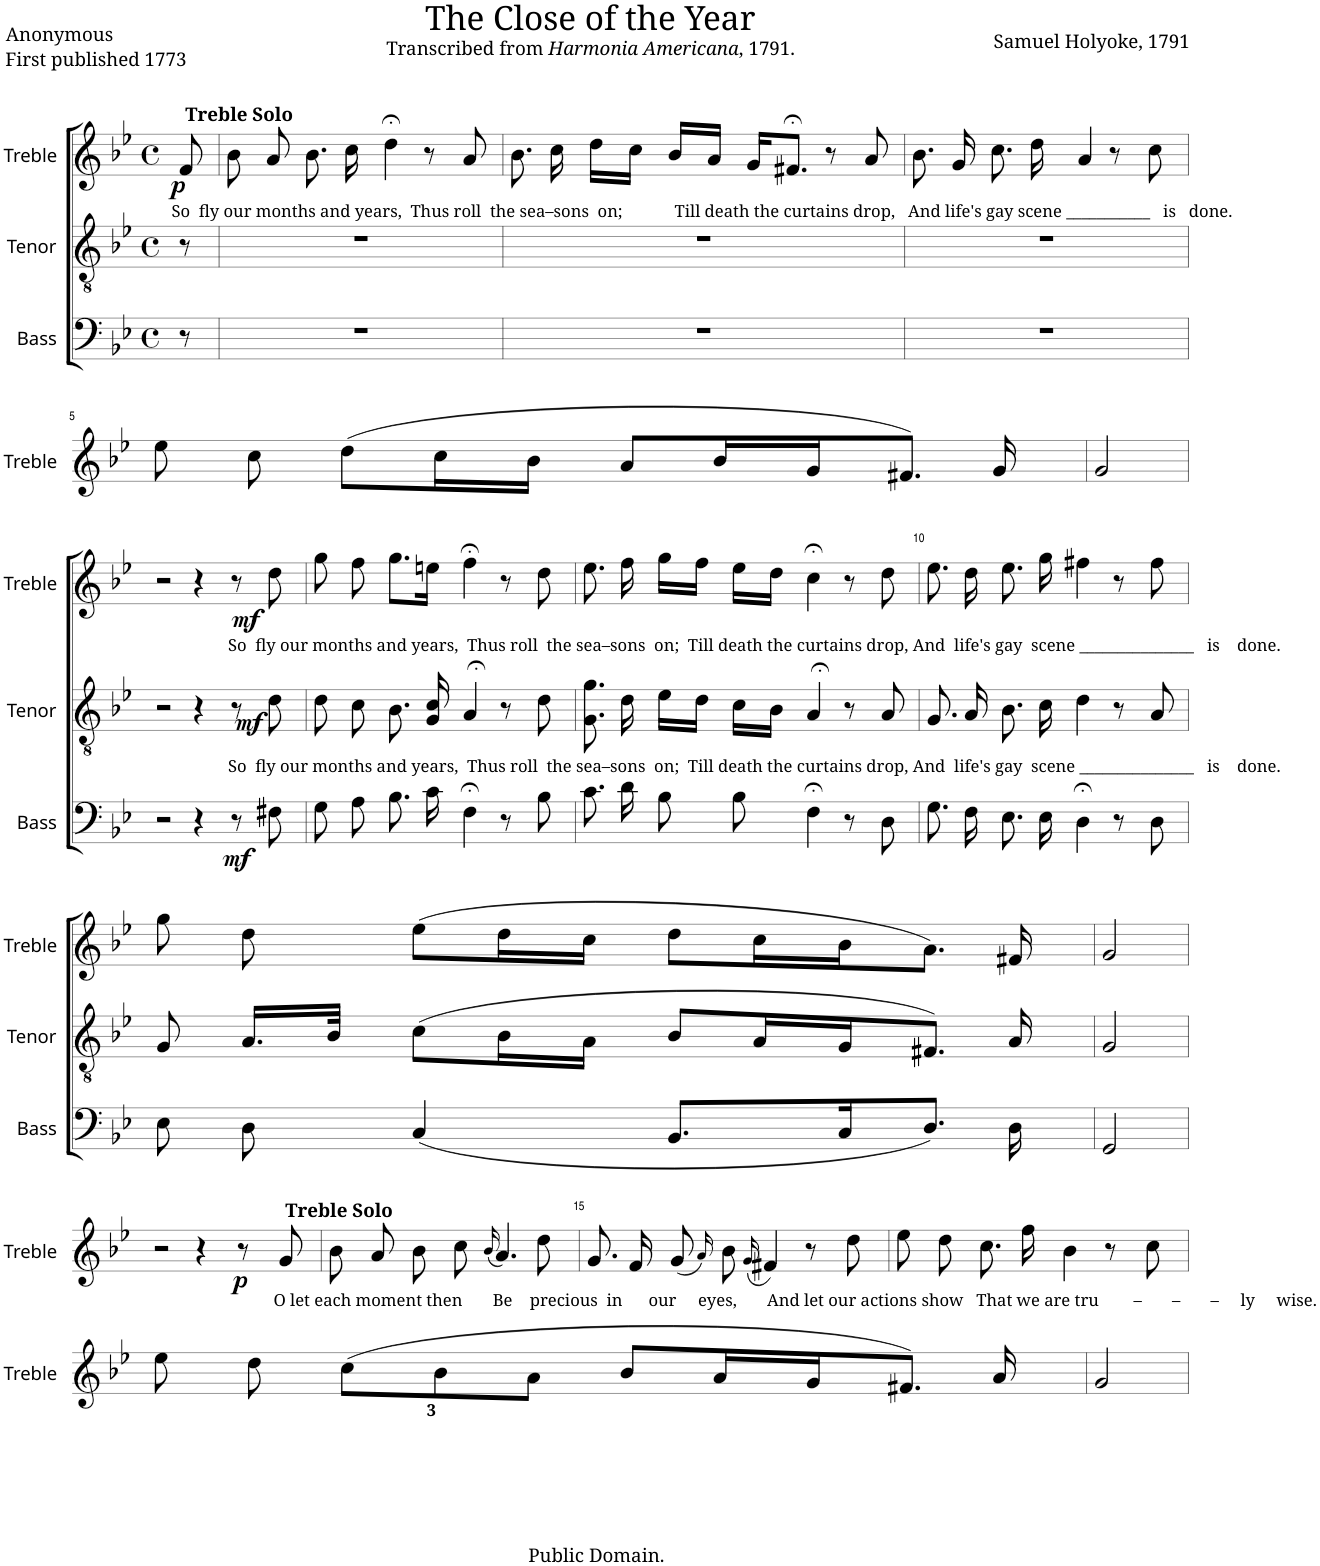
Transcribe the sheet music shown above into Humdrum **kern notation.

**kern	**dynam	**kern	**dynam	**kern	**dynam
*part3	*part3	*part2	*part2	*part1	*part1
*staff3	*staff3	*staff2	*staff2	*staff1	*staff1
*I"Bass	*	*I"Tenor	*	*I"Treble	*
*I'Bass	*	*I'Tenor	*	*I'Treble	*
*clefF4	*	*clefGv2	*	*clefG2	*
*k[b-e-]	*	*k[b-e-]	*	*k[b-e-]	*
*M4/4	*	*M4/4	*	*M4/4	*
*met(c)	*	*met(c)	*	*met(c)	*
=1	=1	=1	=1	=1	=1
!	!	!	!	!LO:TX:b:t=So  fly our months and years,  Thus roll  the sea–sons  on;            Till death the curtains drop,   And life's gay scene ___________   is   done.	!
!	!	!	!	!LO:TX:a:B:t=Treble Solo	!
!	!	!	!	!	!LO:DY:b
8r	.	8r	.	8f/	p
=2	=2	=2	=2	=2	=2
1r	.	1r	.	8b-\	.
.	.	.	.	8a/	.
.	.	.	.	8.b-\	.
.	.	.	.	16cc\	.
.	.	.	.	4dd;<\	.
.	.	.	.	8r	.
.	.	.	.	8a/	.
=3	=3	=3	=3	=3	=3
1r	.	1r	.	8.b-\	.
.	.	.	.	16cc\	.
.	.	.	.	16dd\LL	.
.	.	.	.	16cc\JJ	.
.	.	.	.	16b-/LL	.
.	.	.	.	16a/JJ	.
.	.	.	.	16g/KL	.
.	.	.	.	8.f#X;</J	.
.	.	.	.	8r	.
.	.	.	.	8a/	.
=4	=4	=4	=4	=4	=4
1r	.	1r	.	8.b-\	.
.	.	.	.	16g/	.
.	.	.	.	8.cc\	.
.	.	.	.	16dd\	.
.	.	.	.	4a/	.
.	.	.	.	8r	.
.	.	.	.	8cc\	.
!!LO:LB:g=z
=5	=5	=5	=5	=5	=5
1r	.	1r	.	8ee-\	.
.	.	.	.	8cc\	.
.	.	.	.	(8dd\L	.
.	.	.	.	16cc\L	.
.	.	.	.	16b-\JJ	.
.	.	.	.	8a/L	.
.	.	.	.	16b-/L	.
.	.	.	.	16g/J	.
.	.	.	.	8.f#X/J)	.
.	.	.	.	16g/	.
=6	=6	=6	=6	=6	=6
2r	.	2r	.	2g/	.
!!LO:LB:g=z
=7	=7	=7	=7	=7	=7
2r	.	2r	.	2r	.
4r	.	4r	.	4r	.
!	!LO:DY:b	!	!LO:DY:b	!	!LO:DY:b
8r	mf	8r	mf	8r	mf
!	!	!	!	!LO:TX:b:t=So  fly our months and years,  Thus roll  the sea–sons  on;  Till death the curtains drop, And  life's gay  scene _______________   is    done.	!
!	!	!LO:TX:b:t=So  fly our months and years,  Thus roll  the sea–sons  on;  Till death the curtains drop, And  life's gay  scene _______________   is    done.	!	!	!
8F#X\	.	8d\	.	8dd\	.
=8	=8	=8	=8	=8	=8
8G\	.	8d\	.	8gg\	.
8A\	.	8c\	.	8ff\	.
8.B-\	.	8.B-\	.	8.gg\L	.
16c\	.	16G/ 16c/	.	16een\Jk	.
4F;<\	.	4A;</	.	4ff;<\	.
8r	.	8r	.	8r	.
8B-\	.	8d\	.	8dd\	.
=9	=9	=9	=9	=9	=9
8.c\	.	8.G\ 8.g\	.	8.ee-\	.
16d\	.	16d\	.	16ff\	.
8B-\	.	16e-\LL	.	16gg\LL	.
.	.	16d\JJ	.	16ff\JJ	.
8B-\	.	16c\LL	.	16ee-\LL	.
.	.	16B-\JJ	.	16dd\JJ	.
4F;<\	.	4A;</	.	4cc;<\	.
8r	.	8r	.	8r	.
8D\	.	8A/	.	8dd\	.
=10	=10	=10	=10	=10	=10
8.G\	.	8.G/	.	8.ee-\	.
16F\	.	16A/	.	16dd\	.
8.E-\	.	8.B-\	.	8.ee-\	.
16E-\	.	16c\	.	16gg\	.
4D;<\	.	4d\	.	4ff#X\	.
8r	.	8r	.	8r	.
8D\	.	8A/	.	8ff#\	.
!!LO:LB:g=z
=11	=11	=11	=11	=11	=11
8E-\	.	8G/	.	8gg\	.
8D\	.	16.A/LL	.	8dd\	.
.	.	32B-/JJk	.	.	.
(4C/	.	(8c\L	.	(8ee-\L	.
.	.	16B-\L	.	16dd\L	.
.	.	16A\JJ	.	16cc\JJ	.
8.BB-/L	.	8B-/L	.	8dd\L	.
.	.	16A/L	.	16cc\L	.
16C/K	.	16G/J	.	16b-\J	.
8.D/J)	.	8.F#X/J)	.	8.a\J)	.
16D\	.	16A/	.	16f#X/	.
=12	=12	=12	=12	=12	=12
2GG/	.	2G/	.	2g/	.
!!LO:LB:g=z
=13	=13	=13	=13	=13	=13
*k[b-e-]	*	*k[b-e-]	*	*k[b-e-]	*
1r	.	1r	.	2r	.
.	.	.	.	4r	.
!	!	!	!	!	!LO:DY:b
.	.	.	.	8r	p
!	!	!	!	!LO:TX:b:t=O let each moment then       Be    precious  in      our     eyes,       And let our actions show   That we are tru        –       –       –     ly     wise.	!
!	!	!	!	!LO:TX:a:B:t=Treble Solo	!
.	.	.	.	8g/	.
=14	=14	=14	=14	=14	=14
1r	.	1r	.	8b-\	.
.	.	.	.	8a/	.
.	.	.	.	8b-\	.
.	.	.	.	8cc\	.
.	.	.	.	(16qb-/	.
.	.	.	.	4.a/)	.
.	.	.	.	8dd\	.
=15	=15	=15	=15	=15	=15
1r	.	1r	.	8.g/	.
.	.	.	.	16f/	.
.	.	.	.	(8g/	.
.	.	.	.	16qa/)	.
.	.	.	.	8b-\	.
.	.	.	.	(16qg/	.
.	.	.	.	4f#X/)	.
.	.	.	.	8r	.
.	.	.	.	8dd\	.
=16	=16	=16	=16	=16	=16
1r	.	1r	.	8ee-\	.
.	.	.	.	8dd\	.
.	.	.	.	8.cc\	.
.	.	.	.	16ff\	.
.	.	.	.	4b-\	.
.	.	.	.	8r	.
.	.	.	.	8cc\	.
!!LO:LB:g=z
=17	=17	=17	=17	=17	=17
1r	.	1r	.	8ee-\	.
.	.	.	.	8dd\	.
*	*	*	*	*Xbrackettup	*
.	.	.	.	(12cc\L	.
.	.	.	.	12b-\	.
.	.	.	.	12a\J	.
.	.	.	.	8b-/L	.
.	.	.	.	16a/L	.
.	.	.	.	16g/J	.
.	.	.	.	8.f#X/J)	.
.	.	.	.	16a/	.
=18	=18	=18	=18	=18	=18
2r	.	2r	.	2g/	.
=	=	=	=	=	=
*-	*-	*-	*-	*-	*-
